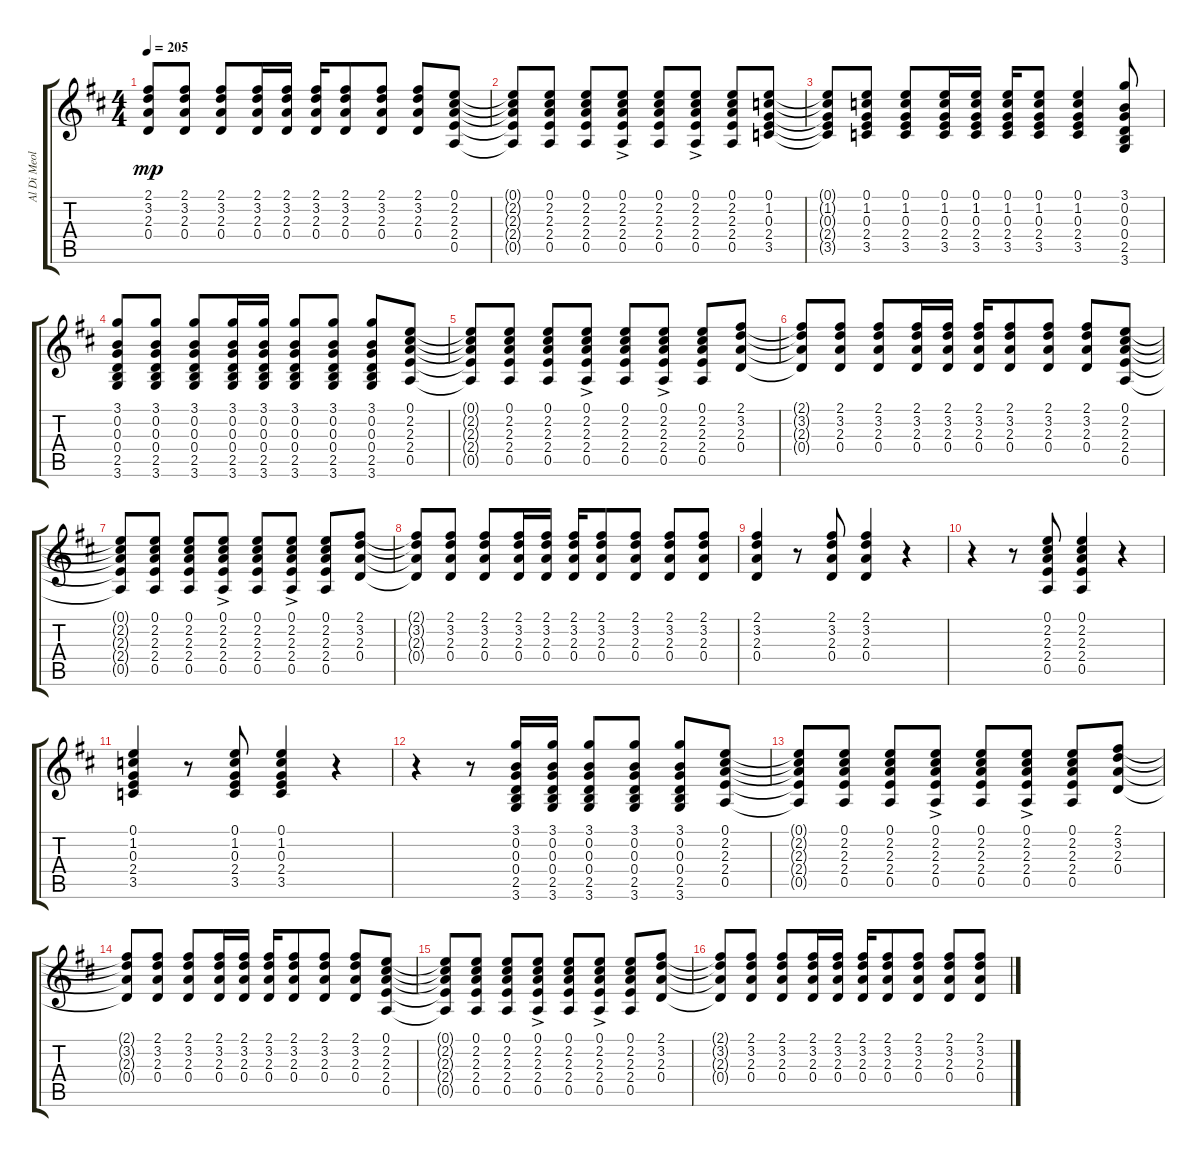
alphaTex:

\track ("Al Di Meola" "Al Di Meol") {instrument acousticguitarsteel}
\staff {score tabs}
\tuning (E4 B3 G3 D3 A2 E2) {hide}
\ts (4 4)
\tempo 205
\clef g2
\ks d
(2.1 3.2 2.3 0.4).8{dy mp} (2.1 3.2 2.3 0.4).8 (2.1 3.2 2.3 0.4).8 (2.1 3.2 2.3 0.4).16 (2.1 3.2 2.3 0.4).16 (2.1 3.2 2.3 0.4).16 (2.1 3.2 2.3 0.4).8 (2.1 3.2 2.3 0.4).8 (2.1 3.2 2.3 0.4).8 (0.1 2.2 2.3 2.4 0.5).8 |
(0.1{t} 2.2{t} 2.3{t} 2.4{t} 0.5{t}).8 (0.1 2.2 2.3 2.4 0.5).8 (0.1 2.2 2.3 2.4 0.5).8 (0.1{ac} 2.2{ac} 2.3{ac} 2.4{ac} 0.5{ac}).8 (0.1 2.2 2.3 2.4 0.5).8 (0.1{ac} 2.2{ac} 2.3{ac} 2.4{ac} 0.5{ac}).8 (0.1 2.2 2.3 2.4 0.5).8 (0.1 1.2 0.3 2.4 3.5).8 |
(0.1{t} 1.2{t} 0.3{t} 2.4{t} 3.5{t}).8 (0.1 1.2 0.3 2.4 3.5).8 (0.1 1.2 0.3 2.4 3.5).8 (0.1 1.2 0.3 2.4 3.5).16 (0.1 1.2 0.3 2.4 3.5).16 (0.1 1.2 0.3 2.4 3.5).16 (0.1 1.2 0.3 2.4 3.5).8 (0.1 1.2 0.3 2.4 3.5).4 (3.1 0.2 0.3 0.4 2.5 3.6).8 |
(3.1 0.2 0.3 0.4 2.5 3.6).8 (3.1 0.2 0.3 0.4 2.5 3.6).8 (3.1 0.2 0.3 0.4 2.5 3.6).8 (3.1 0.2 0.3 0.4 2.5 3.6).16 (3.1 0.2 0.3 0.4 2.5 3.6).16 (3.1 0.2 0.3 0.4 2.5 3.6).8 (3.1 0.2 0.3 0.4 2.5 3.6).8 (3.1 0.2 0.3 0.4 2.5 3.6).8 (0.1 2.2 2.3 2.4 0.5).8 |
(0.1{t} 2.2{t} 2.3{t} 2.4{t} 0.5{t}).8 (0.1 2.2 2.3 2.4 0.5).8 (0.1 2.2 2.3 2.4 0.5).8 (0.1{ac} 2.2{ac} 2.3{ac} 2.4{ac} 0.5{ac}).8 (0.1 2.2 2.3 2.4 0.5).8 (0.1{ac} 2.2{ac} 2.3{ac} 2.4{ac} 0.5{ac}).8 (0.1 2.2 2.3 2.4 0.5).8 (2.1 3.2 2.3 0.4).8 |
(2.1{t} 3.2{t} 2.3{t} 0.4{t}).8 (2.1 3.2 2.3 0.4).8 (2.1 3.2 2.3 0.4).8 (2.1 3.2 2.3 0.4).16 (2.1 3.2 2.3 0.4).16 (2.1 3.2 2.3 0.4).16 (2.1 3.2 2.3 0.4).8 (2.1 3.2 2.3 0.4).8 (2.1 3.2 2.3 0.4).8 (0.1 2.2 2.3 2.4 0.5).8 |
(0.1{t} 2.2{t} 2.3{t} 2.4{t} 0.5{t}).8 (0.1 2.2 2.3 2.4 0.5).8 (0.1 2.2 2.3 2.4 0.5).8 (0.1{ac} 2.2{ac} 2.3{ac} 2.4{ac} 0.5{ac}).8 (0.1 2.2 2.3 2.4 0.5).8 (0.1{ac} 2.2{ac} 2.3{ac} 2.4{ac} 0.5{ac}).8 (0.1 2.2 2.3 2.4 0.5).8 (2.1 3.2 2.3 0.4).8 |
(2.1{t} 3.2{t} 2.3{t} 0.4{t}).8 (2.1 3.2 2.3 0.4).8 (2.1 3.2 2.3 0.4).8 (2.1 3.2 2.3 0.4).16 (2.1 3.2 2.3 0.4).16 (2.1 3.2 2.3 0.4).16 (2.1 3.2 2.3 0.4).8 (2.1 3.2 2.3 0.4).8 (2.1 3.2 2.3 0.4).8 (2.1 3.2 2.3 0.4).8 |
(2.1 3.2 2.3 0.4).4 r.8 (2.1 3.2 2.3 0.4).8 (2.1 3.2 2.3 0.4).4 r.4 |
r.4 r.8 (0.1 2.2 2.3 2.4 0.5).8 (0.1 2.2 2.3 2.4 0.5).4 r.4 |
(0.1 1.2 0.3 2.4 3.5).4 r.8 (0.1 1.2 0.3 2.4 3.5).8 (0.1 1.2 0.3 2.4 3.5).4 r.4 |
r.4 r.8 (3.1 0.2 0.3 0.4 2.5 3.6).16 (3.1 0.2 0.3 0.4 2.5 3.6).16 (3.1 0.2 0.3 0.4 2.5 3.6).8 (3.1 0.2 0.3 0.4 2.5 3.6).8 (3.1 0.2 0.3 0.4 2.5 3.6).8 (0.1 2.2 2.3 2.4 0.5).8 |
(0.1{t} 2.2{t} 2.3{t} 2.4{t} 0.5{t}).8 (0.1 2.2 2.3 2.4 0.5).8 (0.1 2.2 2.3 2.4 0.5).8 (0.1{ac} 2.2{ac} 2.3{ac} 2.4{ac} 0.5{ac}).8 (0.1 2.2 2.3 2.4 0.5).8 (0.1{ac} 2.2{ac} 2.3{ac} 2.4{ac} 0.5{ac}).8 (0.1 2.2 2.3 2.4 0.5).8 (2.1 3.2 2.3 0.4).8 |
(2.1{t} 3.2{t} 2.3{t} 0.4{t}).8 (2.1 3.2 2.3 0.4).8 (2.1 3.2 2.3 0.4).8 (2.1 3.2 2.3 0.4).16 (2.1 3.2 2.3 0.4).16 (2.1 3.2 2.3 0.4).16 (2.1 3.2 2.3 0.4).8 (2.1 3.2 2.3 0.4).8 (2.1 3.2 2.3 0.4).8 (0.1 2.2 2.3 2.4 0.5).8 |
(0.1{t} 2.2{t} 2.3{t} 2.4{t} 0.5{t}).8 (0.1 2.2 2.3 2.4 0.5).8 (0.1 2.2 2.3 2.4 0.5).8 (0.1{ac} 2.2{ac} 2.3{ac} 2.4{ac} 0.5{ac}).8 (0.1 2.2 2.3 2.4 0.5).8 (0.1{ac} 2.2{ac} 2.3{ac} 2.4{ac} 0.5{ac}).8 (0.1 2.2 2.3 2.4 0.5).8 (2.1 3.2 2.3 0.4).8 |
(2.1{t} 3.2{t} 2.3{t} 0.4{t}).8 (2.1 3.2 2.3 0.4).8 (2.1 3.2 2.3 0.4).8 (2.1 3.2 2.3 0.4).16 (2.1 3.2 2.3 0.4).16 (2.1 3.2 2.3 0.4).16 (2.1 3.2 2.3 0.4).8 (2.1 3.2 2.3 0.4).8 (2.1 3.2 2.3 0.4).8 (2.1 3.2 2.3 0.4).8
